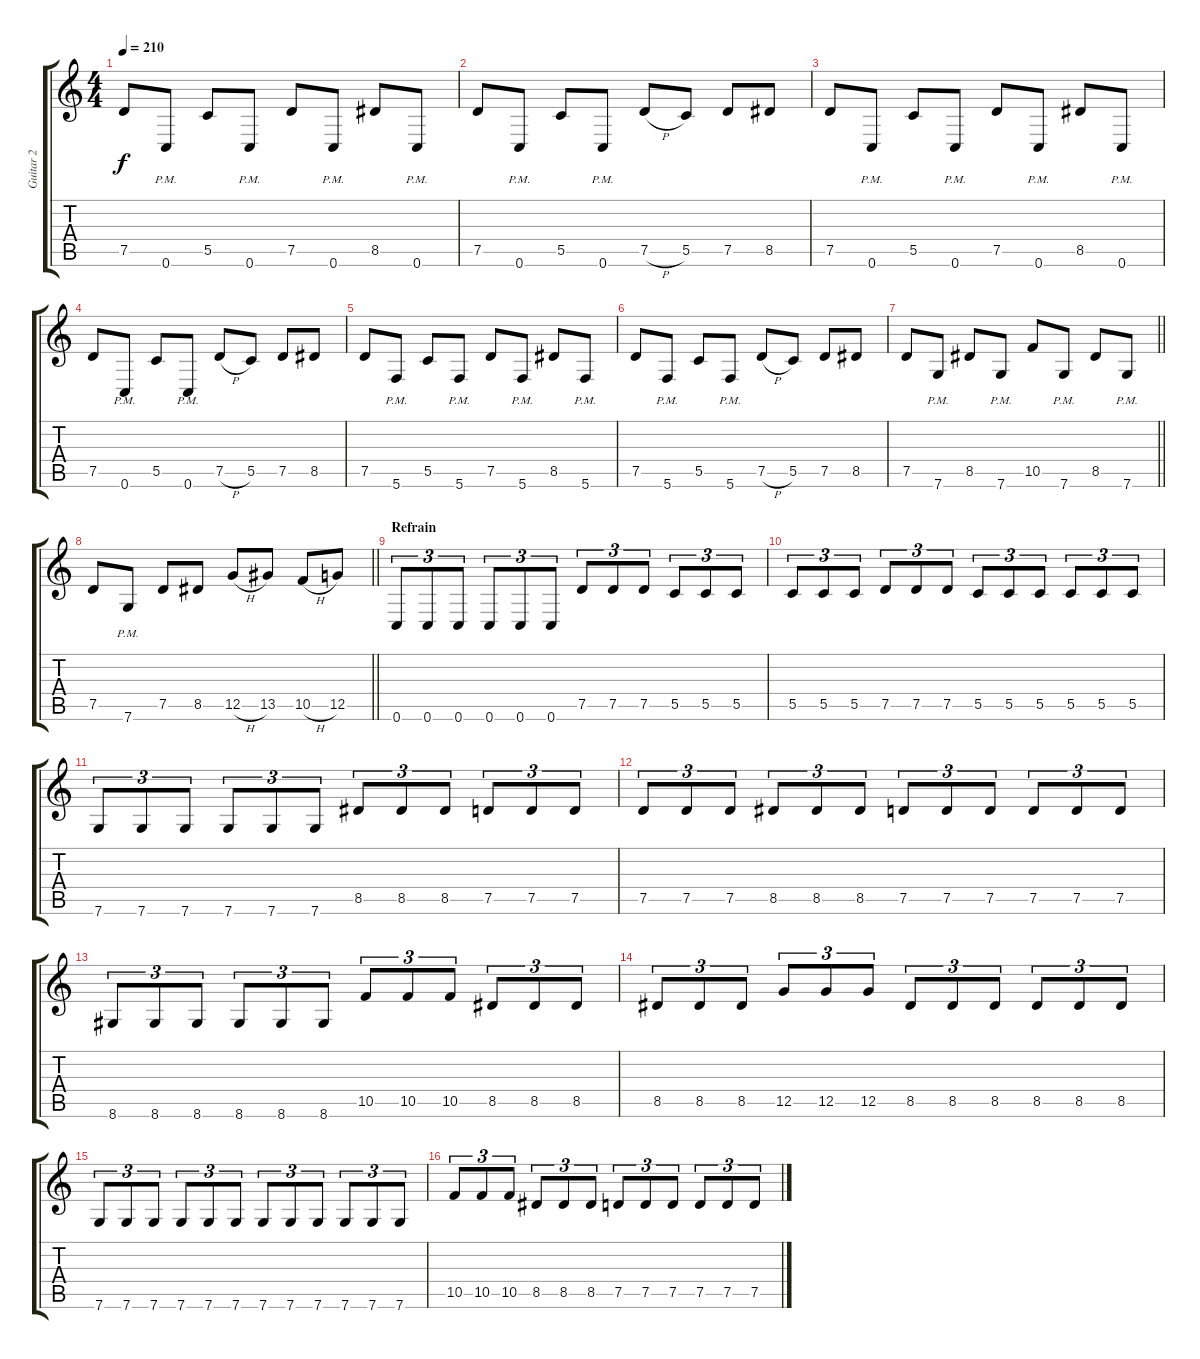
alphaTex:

\track ("Guitar 2" "Guitar 2") {instrument overdrivenguitar}
\staff {score tabs}
\tuning (D4 A3 F3 C3 G2 C2) {hide}
\ts (4 4)
\tempo 210
\clef g2
\ks c
7.5.8{dy f} 0.6{pm}.8 5.5.8 0.6{pm}.8 7.5.8 0.6{pm}.8 8.5.8 0.6{pm}.8 |
7.5.8 0.6{pm}.8 5.5.8 0.6{pm}.8 7.5{h}.8 5.5.8 7.5.8 8.5.8 |
7.5.8 0.6{pm}.8 5.5.8 0.6{pm}.8 7.5.8 0.6{pm}.8 8.5.8 0.6{pm}.8 |
7.5.8 0.6{pm}.8 5.5.8 0.6{pm}.8 7.5{h}.8 5.5.8 7.5.8 8.5.8 |
7.5.8 5.6{pm}.8 5.5.8 5.6{pm}.8 7.5.8 5.6{pm}.8 8.5.8 5.6{pm}.8 |
7.5.8 5.6{pm}.8 5.5.8 5.6{pm}.8 7.5{h}.8 5.5.8 7.5.8 8.5.8 |
\barLineRight lightlight
7.5.8 7.6{pm}.8 8.5.8 7.6{pm}.8 10.5.8 7.6{pm}.8 8.5.8 7.6{pm}.8 |
\barLineRight lightlight
7.5.8 7.6{pm}.8 7.5.8 8.5.8 12.5{h}.8 13.5.8 10.5{h}.8 12.5.8 |
\section ("" "Refrain")
0.6.8{tu (3 2)} 0.6.8{tu (3 2)} 0.6.8{tu (3 2)} 0.6.8{tu (3 2)} 0.6.8{tu (3 2)} 0.6.8{tu (3 2)} 7.5.8{tu (3 2)} 7.5.8{tu (3 2)} 7.5.8{tu (3 2)} 5.5.8{tu (3 2)} 5.5.8{tu (3 2)} 5.5.8{tu (3 2)} |
5.5.8{tu (3 2)} 5.5.8{tu (3 2)} 5.5.8{tu (3 2)} 7.5.8{tu (3 2)} 7.5.8{tu (3 2)} 7.5.8{tu (3 2)} 5.5.8{tu (3 2)} 5.5.8{tu (3 2)} 5.5.8{tu (3 2)} 5.5.8{tu (3 2)} 5.5.8{tu (3 2)} 5.5.8{tu (3 2)} |
7.6.8{tu (3 2)} 7.6.8{tu (3 2)} 7.6.8{tu (3 2)} 7.6.8{tu (3 2)} 7.6.8{tu (3 2)} 7.6.8{tu (3 2)} 8.5.8{tu (3 2)} 8.5.8{tu (3 2)} 8.5.8{tu (3 2)} 7.5.8{tu (3 2)} 7.5.8{tu (3 2)} 7.5.8{tu (3 2)} |
7.5.8{tu (3 2)} 7.5.8{tu (3 2)} 7.5.8{tu (3 2)} 8.5.8{tu (3 2)} 8.5.8{tu (3 2)} 8.5.8{tu (3 2)} 7.5.8{tu (3 2)} 7.5.8{tu (3 2)} 7.5.8{tu (3 2)} 7.5.8{tu (3 2)} 7.5.8{tu (3 2)} 7.5.8{tu (3 2)} |
8.6.8{tu (3 2)} 8.6.8{tu (3 2)} 8.6.8{tu (3 2)} 8.6.8{tu (3 2)} 8.6.8{tu (3 2)} 8.6.8{tu (3 2)} 10.5.8{tu (3 2)} 10.5.8{tu (3 2)} 10.5.8{tu (3 2)} 8.5.8{tu (3 2)} 8.5.8{tu (3 2)} 8.5.8{tu (3 2)} |
8.5.8{tu (3 2)} 8.5.8{tu (3 2)} 8.5.8{tu (3 2)} 12.5.8{tu (3 2)} 12.5.8{tu (3 2)} 12.5.8{tu (3 2)} 8.5.8{tu (3 2)} 8.5.8{tu (3 2)} 8.5.8{tu (3 2)} 8.5.8{tu (3 2)} 8.5.8{tu (3 2)} 8.5.8{tu (3 2)} |
7.6.8{tu (3 2)} 7.6.8{tu (3 2)} 7.6.8{tu (3 2)} 7.6.8{tu (3 2)} 7.6.8{tu (3 2)} 7.6.8{tu (3 2)} 7.6.8{tu (3 2)} 7.6.8{tu (3 2)} 7.6.8{tu (3 2)} 7.6.8{tu (3 2)} 7.6.8{tu (3 2)} 7.6.8{tu (3 2)} |
10.5.8{tu (3 2)} 10.5.8{tu (3 2)} 10.5.8{tu (3 2)} 8.5.8{tu (3 2)} 8.5.8{tu (3 2)} 8.5.8{tu (3 2)} 7.5.8{tu (3 2)} 7.5.8{tu (3 2)} 7.5.8{tu (3 2)} 7.5.8{tu (3 2)} 7.5.8{tu (3 2)} 7.5.8{tu (3 2)}
